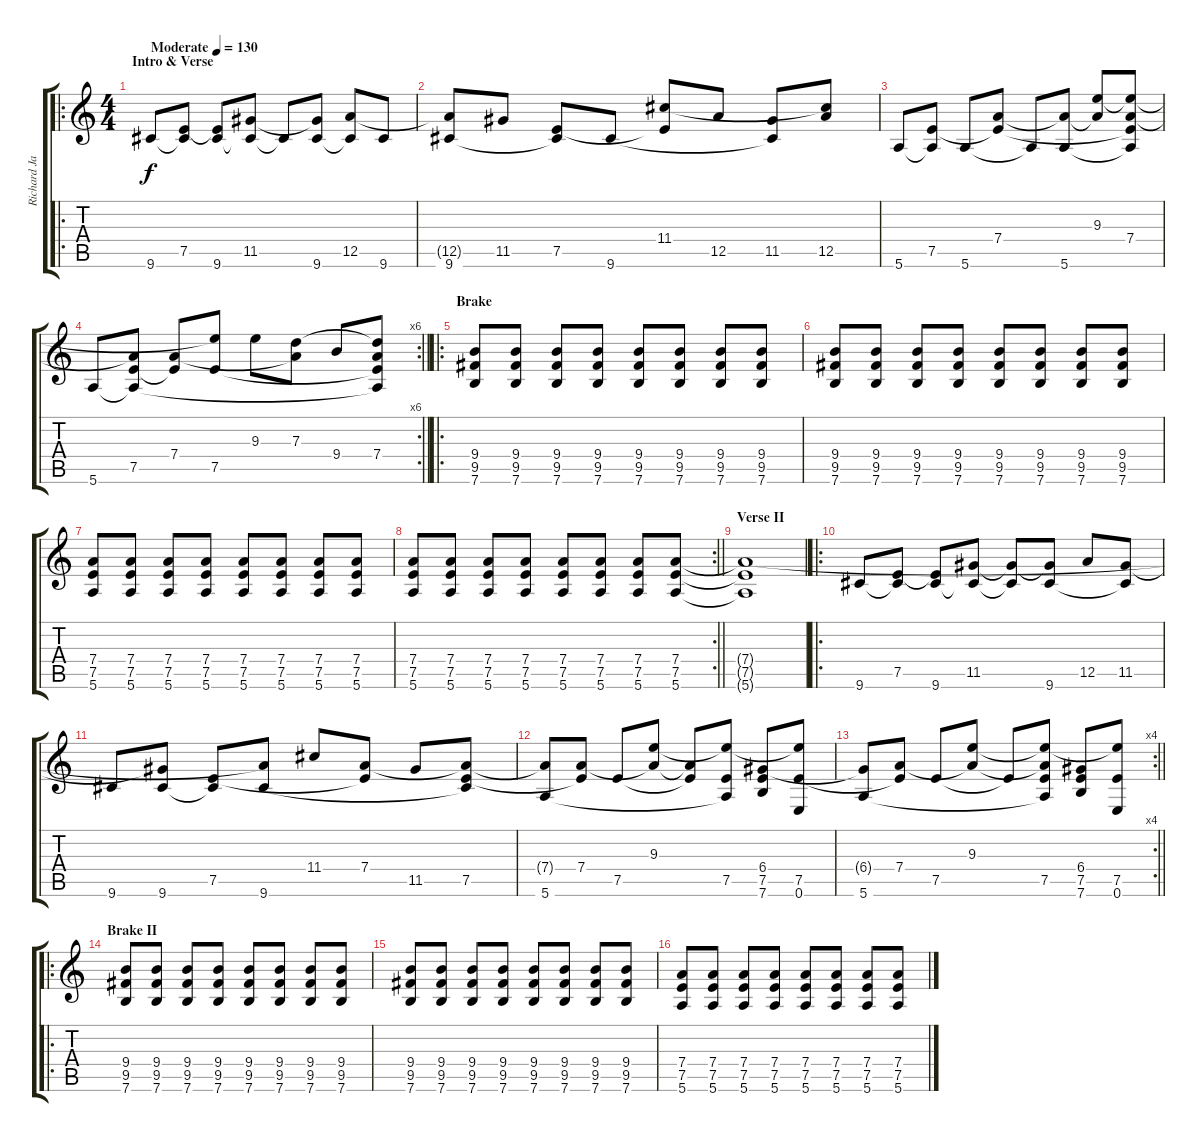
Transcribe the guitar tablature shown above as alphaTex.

\track ("Richard Jalonen" "Richard Ja") {instrument acousticguitarsteel}
\staff {score tabs}
\tuning (E4 B3 G3 D3 A2 E2) {hide}
\ro
\ts (4 4)
\section ("" "Intro & Verse")
\tempo (130 "Moderate")
\clef g2
\ks c
9.6.8{dy f instrument electricguitarmuted} (7.5 9.6{t}).8 (7.5{t} 9.6).8 (11.5 9.6{t}).8 9.6{t}.8 (11.5{t} 9.6).8 (12.5 9.6{t}).8 9.6.8 |
(12.5{t} 9.6).8 11.5.8 (7.5 9.6{t}).8 9.6.8 (11.4 7.5{t}).8 12.5.8 (11.5 9.6{t}).8 (11.4{t} 12.5).8 |
5.6.8 (7.5 5.6{t}).8 5.6.8 (7.4 7.5{t}).8 5.6{t}.8 (7.4{t} 5.6).8 (9.3 7.4{t}).8 (9.3{t} 7.4 7.5{t} 5.6{t}).8 |
\rc 6
\barLineRight lightlight
5.6.8 (7.4{t} 7.5 5.6{t}).8 (7.4 7.5{t}).8 (9.3{t} 7.5).8 9.3.8 (7.3 7.4{t}).8 9.4.8 (7.3{t} 7.4 7.5{t} 5.6{t}).8 |
\ro
\section ("" "Brake")
(9.4 9.5 7.6).8 (9.4 9.5 7.6).8 (9.4 9.5 7.6).8 (9.4 9.5 7.6).8 (9.4 9.5 7.6).8 (9.4 9.5 7.6).8 (9.4 9.5 7.6).8 (9.4 9.5 7.6).8 |
(9.4 9.5 7.6).8 (9.4 9.5 7.6).8 (9.4 9.5 7.6).8 (9.4 9.5 7.6).8 (9.4 9.5 7.6).8 (9.4 9.5 7.6).8 (9.4 9.5 7.6).8 (9.4 9.5 7.6).8 |
(7.4 7.5 5.6).8 (7.4 7.5 5.6).8 (7.4 7.5 5.6).8 (7.4 7.5 5.6).8 (7.4 7.5 5.6).8 (7.4 7.5 5.6).8 (7.4 7.5 5.6).8 (7.4 7.5 5.6).8 |
\rc 2
\barLineRight lightlight
(7.4 7.5 5.6).8 (7.4 7.5 5.6).8 (7.4 7.5 5.6).8 (7.4 7.5 5.6).8 (7.4 7.5 5.6).8 (7.4 7.5 5.6).8 (7.4 7.5 5.6).8 (7.4 7.5 5.6).8 |
\section ("" "Verse II")
(7.4{t} 7.5{t} 5.6{t}).1 |
\ro
9.6.8 (7.5 9.6{t}).8 (7.5{t} 9.6).8 (11.5 9.6{t}).8 (11.5{t} 9.6{t}).8 (11.5{t} 9.6).8 12.5.8 (11.5 9.6{t}).8 |
9.6.8 (11.5{t} 9.6).8 (7.5 9.6{t}).8 (7.4{t} 9.6).8 11.4.8 (7.4 7.5{t}).8 11.5.8 (7.4{t} 7.5 9.6{t}).8 |
(7.4{t} 5.6).8 (7.4 7.5{t}).8 7.5.8 (9.3 7.4{t}).8 (7.4{t} 7.5{t}).8 (9.3{t} 7.5 5.6{t}).8 (6.4 7.5 7.6).8 (9.3{t} 7.5 0.6).8 |
\rc 4
\barLineRight lightlight
(6.4{t} 5.6).8 (7.4 7.5{t}).8 7.5.8 (9.3 7.4{t}).8 7.5{t}.8 (9.3{t} 7.4{t} 7.5 5.6{t}).8 (6.4 7.5 7.6).8 (9.3{t} 7.5 0.6).8 |
\ro
\section ("" "Brake II")
(9.4 9.5 7.6).8 (9.4 9.5 7.6).8 (9.4 9.5 7.6).8 (9.4 9.5 7.6).8 (9.4 9.5 7.6).8 (9.4 9.5 7.6).8 (9.4 9.5 7.6).8 (9.4 9.5 7.6).8 |
(9.4 9.5 7.6).8 (9.4 9.5 7.6).8 (9.4 9.5 7.6).8 (9.4 9.5 7.6).8 (9.4 9.5 7.6).8 (9.4 9.5 7.6).8 (9.4 9.5 7.6).8 (9.4 9.5 7.6).8 |
(7.4 7.5 5.6).8 (7.4 7.5 5.6).8 (7.4 7.5 5.6).8 (7.4 7.5 5.6).8 (7.4 7.5 5.6).8 (7.4 7.5 5.6).8 (7.4 7.5 5.6).8 (7.4 7.5 5.6).8
